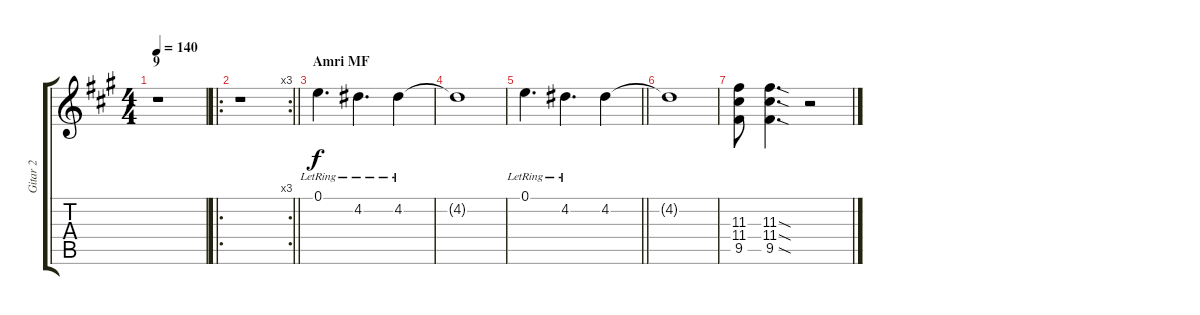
\track ("Gitar 2" "Gitar 2") {instrument electricguitarjazz}
\staff {score tabs}
\tuning (E4 B3 G3 D3 A2 E2) {hide}
\ts (4 4)
\section ("" "9")
\tempo 140
\clef g2
\ks a
r.1{dy f instrument overdrivenguitar} |
\ro
\rc 3
\barLineRight lightlight
r.1 |
\section ("" "Amri MF")
0.1{lr}.4{d} 4.2{lr}.4{d} 4.2{lr}.4 |
4.2{t}.1 |
\barLineRight lightlight
0.1{lr}.4{d} 4.2{lr}.4{d} 4.2.4 |
\section ("" "")
4.2{t}.1 |
(11.3 11.4 9.5).8 (11.3{sod} 11.4{sod} 9.5{sod}).4{d} r.2
